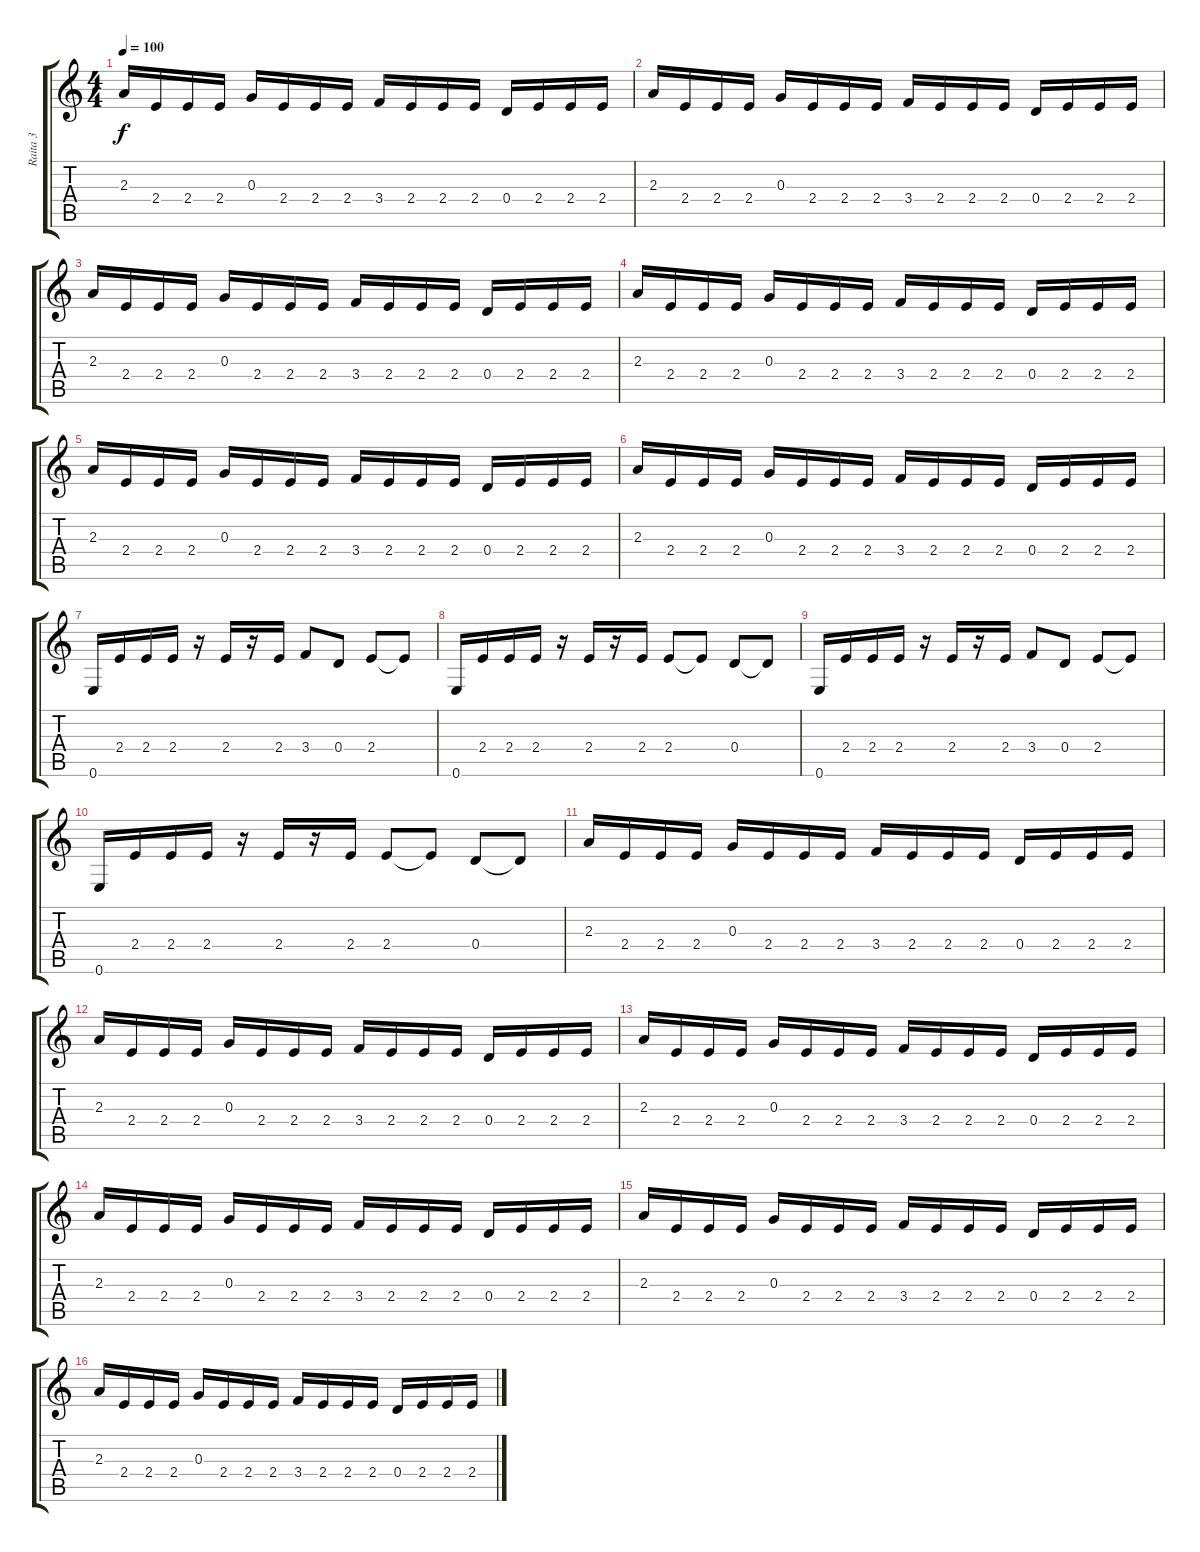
\track ("Raita 3" "Raita 3") {instrument distortionguitar}
\staff {score tabs}
\tuning (E4 B3 G3 D3 A2 E2) {hide}
\ts (4 4)
\tempo 100
\clef g2
\ks c
2.3.16{dy f} 2.4.16 2.4.16 2.4.16 0.3.16 2.4.16 2.4.16 2.4.16 3.4.16 2.4.16 2.4.16 2.4.16 0.4.16 2.4.16 2.4.16 2.4.16 |
2.3.16 2.4.16 2.4.16 2.4.16 0.3.16 2.4.16 2.4.16 2.4.16 3.4.16 2.4.16 2.4.16 2.4.16 0.4.16 2.4.16 2.4.16 2.4.16 |
2.3.16 2.4.16 2.4.16 2.4.16 0.3.16 2.4.16 2.4.16 2.4.16 3.4.16 2.4.16 2.4.16 2.4.16 0.4.16 2.4.16 2.4.16 2.4.16 |
2.3.16 2.4.16 2.4.16 2.4.16 0.3.16 2.4.16 2.4.16 2.4.16 3.4.16 2.4.16 2.4.16 2.4.16 0.4.16 2.4.16 2.4.16 2.4.16 |
2.3.16 2.4.16 2.4.16 2.4.16 0.3.16 2.4.16 2.4.16 2.4.16 3.4.16 2.4.16 2.4.16 2.4.16 0.4.16 2.4.16 2.4.16 2.4.16 |
2.3.16 2.4.16 2.4.16 2.4.16 0.3.16 2.4.16 2.4.16 2.4.16 3.4.16 2.4.16 2.4.16 2.4.16 0.4.16 2.4.16 2.4.16 2.4.16 |
0.6.16 2.4.16 2.4.16 2.4.16 r.16 2.4.16 r.16 2.4.16 3.4.8 0.4.8 2.4.8 2.4{t}.8 |
0.6.16 2.4.16 2.4.16 2.4.16 r.16 2.4.16 r.16 2.4.16 2.4.8 2.4{t}.8 0.4.8 0.4{t}.8 |
0.6.16 2.4.16 2.4.16 2.4.16 r.16 2.4.16 r.16 2.4.16 3.4.8 0.4.8 2.4.8 2.4{t}.8 |
0.6.16 2.4.16 2.4.16 2.4.16 r.16 2.4.16 r.16 2.4.16 2.4.8 2.4{t}.8 0.4.8 0.4{t}.8 |
2.3.16 2.4.16 2.4.16 2.4.16 0.3.16 2.4.16 2.4.16 2.4.16 3.4.16 2.4.16 2.4.16 2.4.16 0.4.16 2.4.16 2.4.16 2.4.16 |
2.3.16 2.4.16 2.4.16 2.4.16 0.3.16 2.4.16 2.4.16 2.4.16 3.4.16 2.4.16 2.4.16 2.4.16 0.4.16 2.4.16 2.4.16 2.4.16 |
2.3.16 2.4.16 2.4.16 2.4.16 0.3.16 2.4.16 2.4.16 2.4.16 3.4.16 2.4.16 2.4.16 2.4.16 0.4.16 2.4.16 2.4.16 2.4.16 |
2.3.16 2.4.16 2.4.16 2.4.16 0.3.16 2.4.16 2.4.16 2.4.16 3.4.16 2.4.16 2.4.16 2.4.16 0.4.16 2.4.16 2.4.16 2.4.16 |
2.3.16 2.4.16 2.4.16 2.4.16 0.3.16 2.4.16 2.4.16 2.4.16 3.4.16 2.4.16 2.4.16 2.4.16 0.4.16 2.4.16 2.4.16 2.4.16 |
2.3.16 2.4.16 2.4.16 2.4.16 0.3.16 2.4.16 2.4.16 2.4.16 3.4.16 2.4.16 2.4.16 2.4.16 0.4.16 2.4.16 2.4.16 2.4.16
